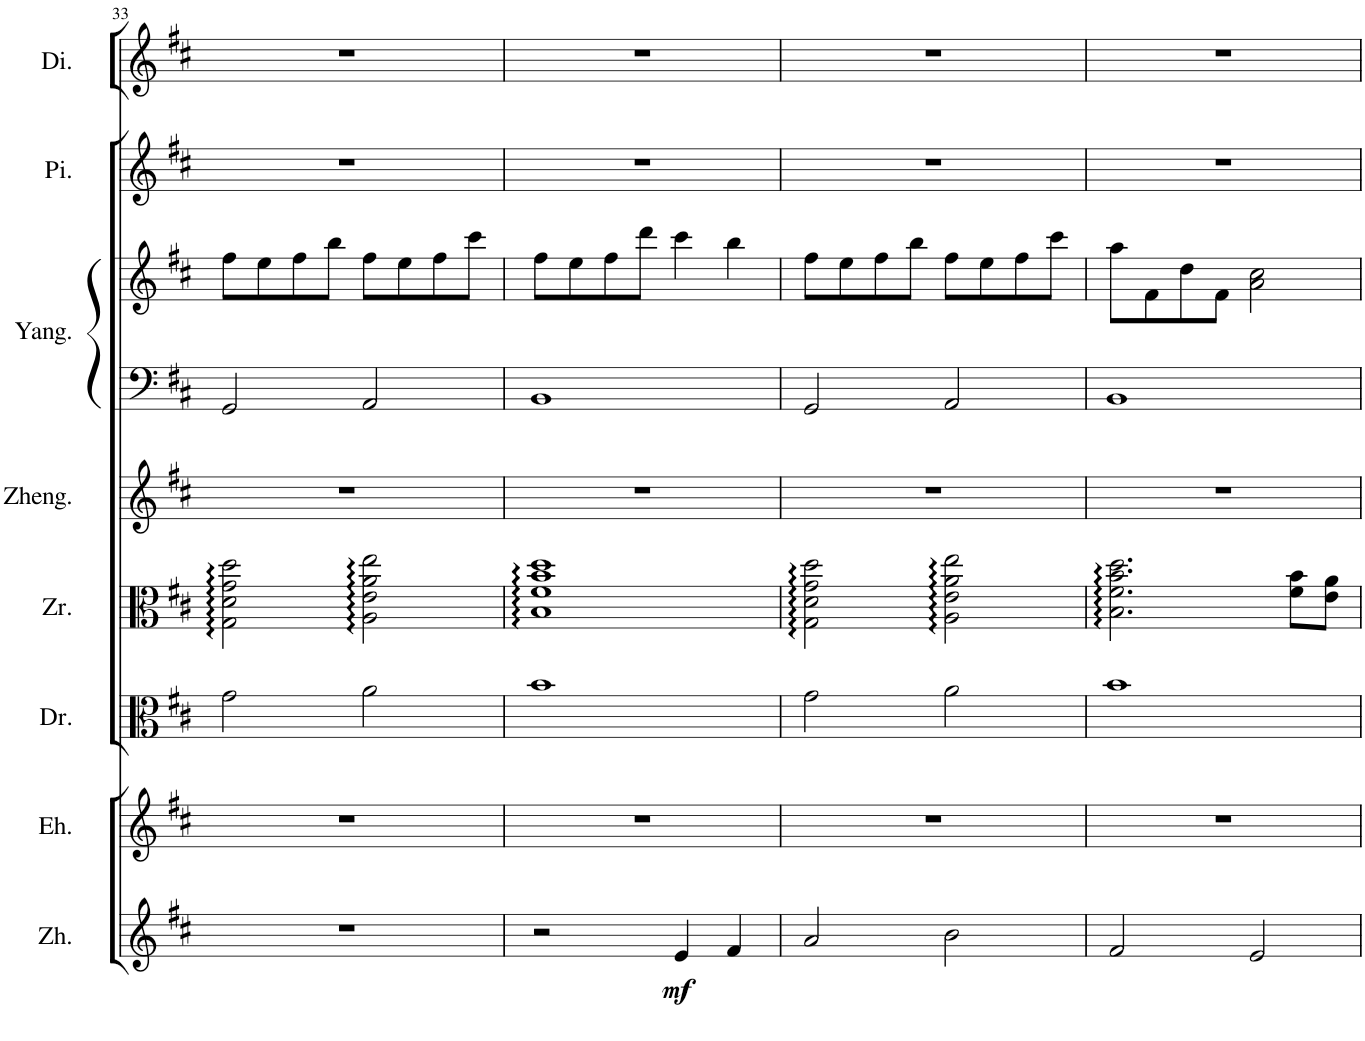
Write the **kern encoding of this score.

**kern	**dynam	**kern	**kern	**kern	**kern	**kern	**kern	**kern	**kern
*part8	*part8	*part7	*part6	*part5	*part4	*part3	*part3	*part2	*part1
*staff9	*staff9	*staff8	*staff7	*staff6	*staff5	*staff4	*staff3	*staff2	*staff1
*I"中胡	*	*I"二胡	*I"大阮	*I"中阮	*I"古筝	*I"扬琴	*	*I"琵琶	*I"笛箫
!!LO:PB:g=z
*clefG2	*	*clefG2	*clefC3	*clefC3	*clefG2	*clefF4	*clefG2	*clefG2	*clefG2
*	*	*	*Trd7c12	*	*	*	*	*	*Trd-7c-12
*k[f#c#]	*	*k[f#c#]	*k[f#c#]	*k[f#c#]	*k[f#c#]	*k[f#c#]	*k[f#c#]	*k[f#c#]	*k[f#c#]
*M4/4	*	*M4/4	*M4/4	*M4/4	*M4/4	*M4/4	*M4/4	*M4/4	*M4/4
=33	=33	=33	=33	=33	=33	=33	=33	=33	=33
1r	.	1r	2g\	2G\ 2d\ 2g\ 2dd\	1r	2GG/	8ff#\L	1r	1r
.	.	.	.	.	.	.	8ee\	.	.
.	.	.	.	.	.	.	8ff#\	.	.
.	.	.	.	.	.	.	8bb\J	.	.
.	.	.	2a\	2A\ 2e\ 2a\ 2ee\	.	2AA/	8ff#\L	.	.
.	.	.	.	.	.	.	8ee\	.	.
.	.	.	.	.	.	.	8ff#\	.	.
.	.	.	.	.	.	.	8ccc#\J	.	.
=34	=34	=34	=34	=34	=34	=34	=34	=34	=34
2r	.	1r	1b	1B 1f# 1b 1dd	1r	1BB	8ff#\L	1r	1r
.	.	.	.	.	.	.	8ee\	.	.
.	.	.	.	.	.	.	8ff#\	.	.
.	.	.	.	.	.	.	8ddd\J	.	.
!	!LO:DY:b	!	!	!	!	!	!	!	!
4e/	mf	.	.	.	.	.	4ccc#\	.	.
4f#/	.	.	.	.	.	.	4bb\	.	.
=35	=35	=35	=35	=35	=35	=35	=35	=35	=35
2a/	.	1r	2g\	2G\ 2d\ 2g\ 2dd\	1r	2GG/	8ff#\L	1r	1r
.	.	.	.	.	.	.	8ee\	.	.
.	.	.	.	.	.	.	8ff#\	.	.
.	.	.	.	.	.	.	8bb\J	.	.
2b\	.	.	2a\	2A\ 2e\ 2a\ 2ee\	.	2AA/	8ff#\L	.	.
.	.	.	.	.	.	.	8ee\	.	.
.	.	.	.	.	.	.	8ff#\	.	.
.	.	.	.	.	.	.	8ccc#\J	.	.
=36	=36	=36	=36	=36	=36	=36	=36	=36	=36
2f#/	.	1r	1b	2.B\ 2.f#\ 2.b\ 2.dd\	1r	1BB	8aa\L	1r	1r
.	.	.	.	.	.	.	8f#\	.	.
.	.	.	.	.	.	.	8dd\	.	.
.	.	.	.	.	.	.	8f#\J	.	.
2e/	.	.	.	.	.	.	2a\ 2cc#\	.	.
.	.	.	.	8f#\ 8b\L	.	.	.	.	.
.	.	.	.	8e\ 8a\J	.	.	.	.	.
=	=	=	=	=	=	=	=	=	=
*-	*-	*-	*-	*-	*-	*-	*-	*-	*-
